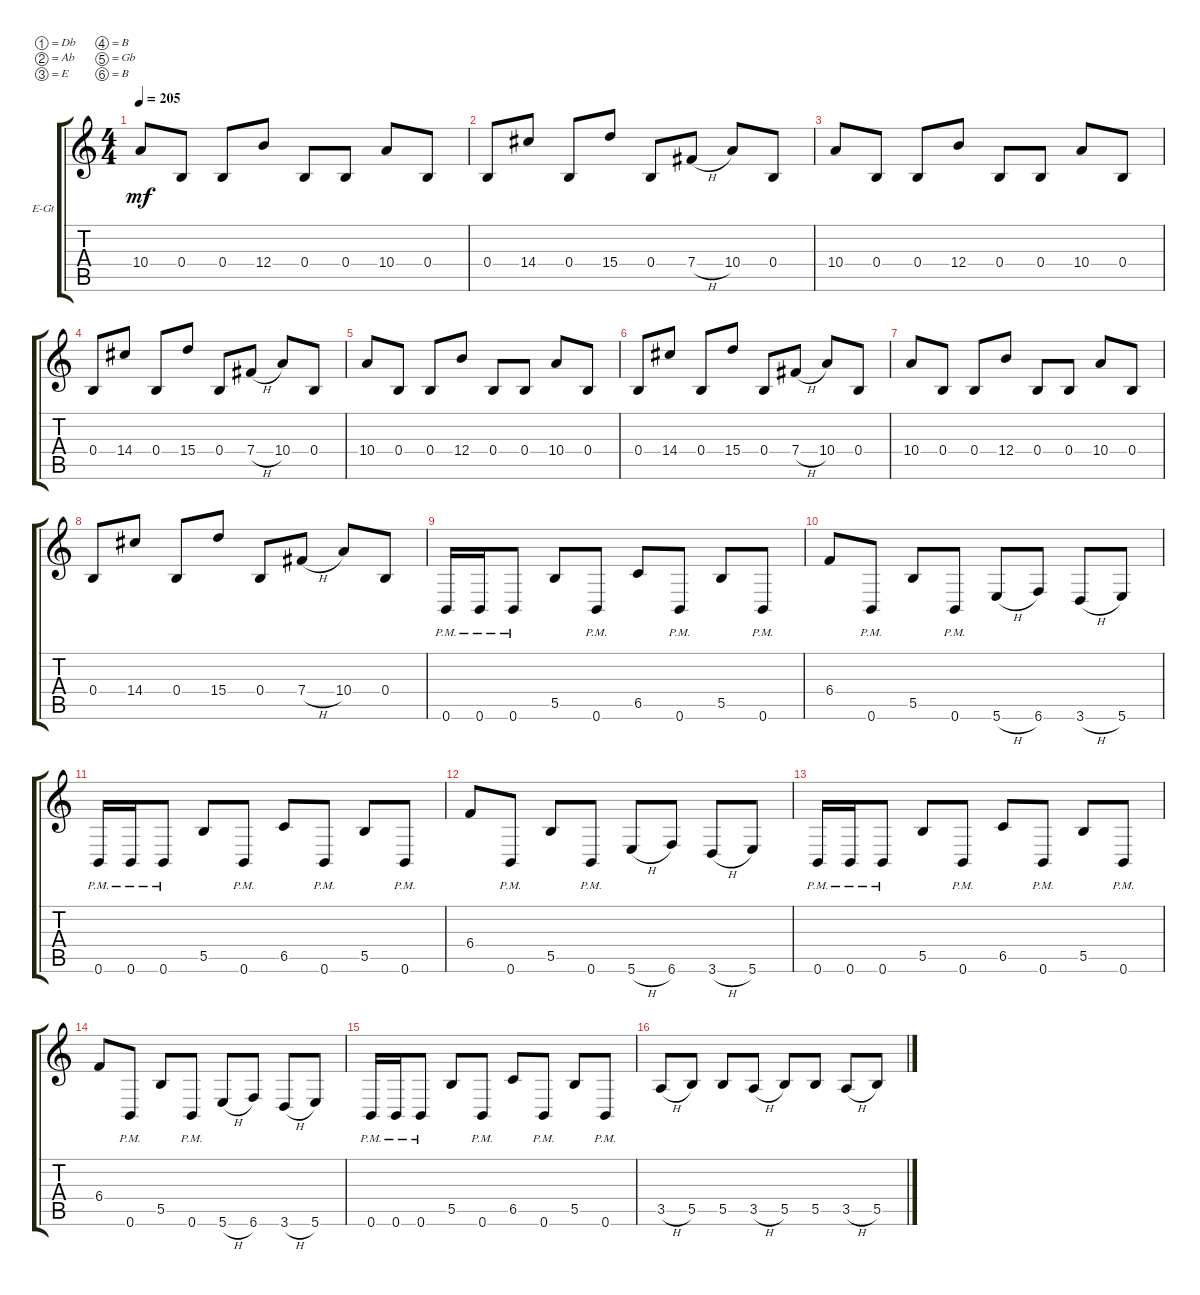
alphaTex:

\defaultSystemsLayout 4
\bracketExtendMode groupsimilarinstruments
\firstSystemTrackNameOrientation horizontal
\otherSystemsTrackNameOrientation horizontal
\track ("Electric Guitar" "E-Gt") {instrument overdrivenguitar}
\staff {score tabs}
\tuning (Db4 Ab3 E3 B2 Gb2 B1)
\ts (4 4)
\tempo 205
\clef g2
\scale
0.333333
\ks c
10.4.8{dy mf} 0.4.8 0.4.8 12.4.8 0.4.8 0.4.8 10.4.8 0.4.8 |
\scale
0.333333 0.4.8 14.4.8 0.4.8 15.4.8 0.4.8 7.4{h}.8 10.4.8 0.4.8 |
\scale
0.333333 10.4.8 0.4.8 0.4.8 12.4.8 0.4.8 0.4.8 10.4.8 0.4.8 |
\scale
0.333333 0.4.8 14.4.8 0.4.8 15.4.8 0.4.8 7.4{h}.8 10.4.8 0.4.8 |
\scale
0.333333 10.4.8 0.4.8 0.4.8 12.4.8 0.4.8 0.4.8 10.4.8 0.4.8 |
\scale
0.333333 0.4.8 14.4.8 0.4.8 15.4.8 0.4.8 7.4{h}.8 10.4.8 0.4.8 |
\scale
0.333333 10.4.8 0.4.8 0.4.8 12.4.8 0.4.8 0.4.8 10.4.8 0.4.8 |
\scale
0.333333 0.4.8 14.4.8 0.4.8 15.4.8 0.4.8 7.4{h}.8 10.4.8 0.4.8 |
\scale
0.333333 0.6{pm}.16 0.6{pm}.16 0.6{pm}.8 5.5.8 0.6{pm}.8 6.5.8 0.6{pm}.8 5.5.8 0.6{pm}.8 |
\scale
0.333333 6.4.8 0.6{pm}.8 5.5.8 0.6{pm}.8 5.6{h}.8 6.6.8 3.6{h}.8 5.6.8 |
\scale
0.333333 0.6{pm}.16 0.6{pm}.16 0.6{pm}.8 5.5.8 0.6{pm}.8 6.5.8 0.6{pm}.8 5.5.8 0.6{pm}.8 |
\scale
0.333333 6.4.8 0.6{pm}.8 5.5.8 0.6{pm}.8 5.6{h}.8 6.6.8 3.6{h}.8 5.6.8 |
\scale
0.333333 0.6{pm}.16 0.6{pm}.16 0.6{pm}.8 5.5.8 0.6{pm}.8 6.5.8 0.6{pm}.8 5.5.8 0.6{pm}.8 |
\scale
0.333333 6.4.8 0.6{pm}.8 5.5.8 0.6{pm}.8 5.6{h}.8 6.6.8 3.6{h}.8 5.6.8 |
\scale
0.333333 0.6{pm}.16 0.6{pm}.16 0.6{pm}.8 5.5.8 0.6{pm}.8 6.5.8 0.6{pm}.8 5.5.8 0.6{pm}.8 |
\scale
0.333333 3.5{h}.8 5.5.8 5.5.8 3.5{h}.8 5.5.8 5.5.8 3.5{h}.8 5.5.8
